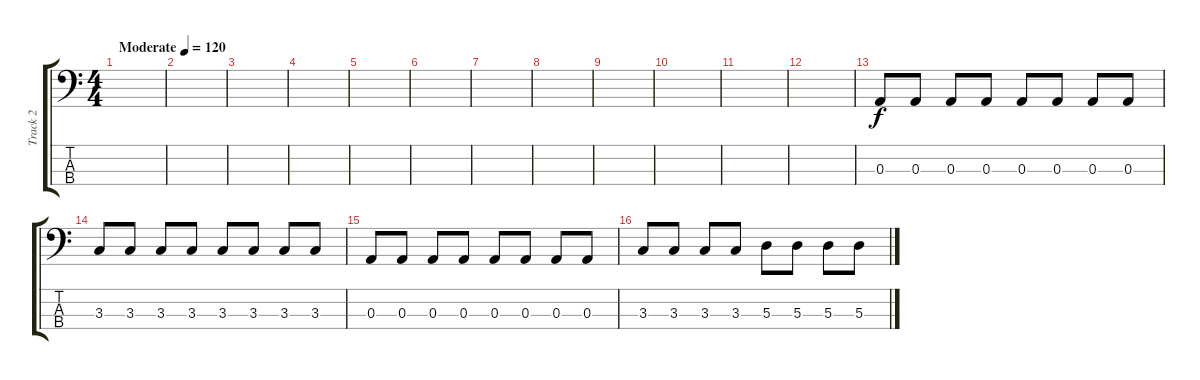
\track ("Track 2" "Track 2") {instrument electricbassfinger}
\staff {score tabs}
\tuning (G2 D2 A1 E1) {hide}
\ts (4 4)
\tempo (120 "Moderate")
\clef f4
\ks c
|
|
|
|
|
|
|
|
|
|
|
|
0.3.8 0.3.8 0.3.8 0.3.8 0.3.8 0.3.8 0.3.8 0.3.8 |
3.3.8 3.3.8 3.3.8 3.3.8 3.3.8 3.3.8 3.3.8 3.3.8 |
0.3.8 0.3.8 0.3.8 0.3.8 0.3.8 0.3.8 0.3.8 0.3.8 |
3.3.8 3.3.8 3.3.8 3.3.8 5.3.8 5.3.8 5.3.8 5.3.8
